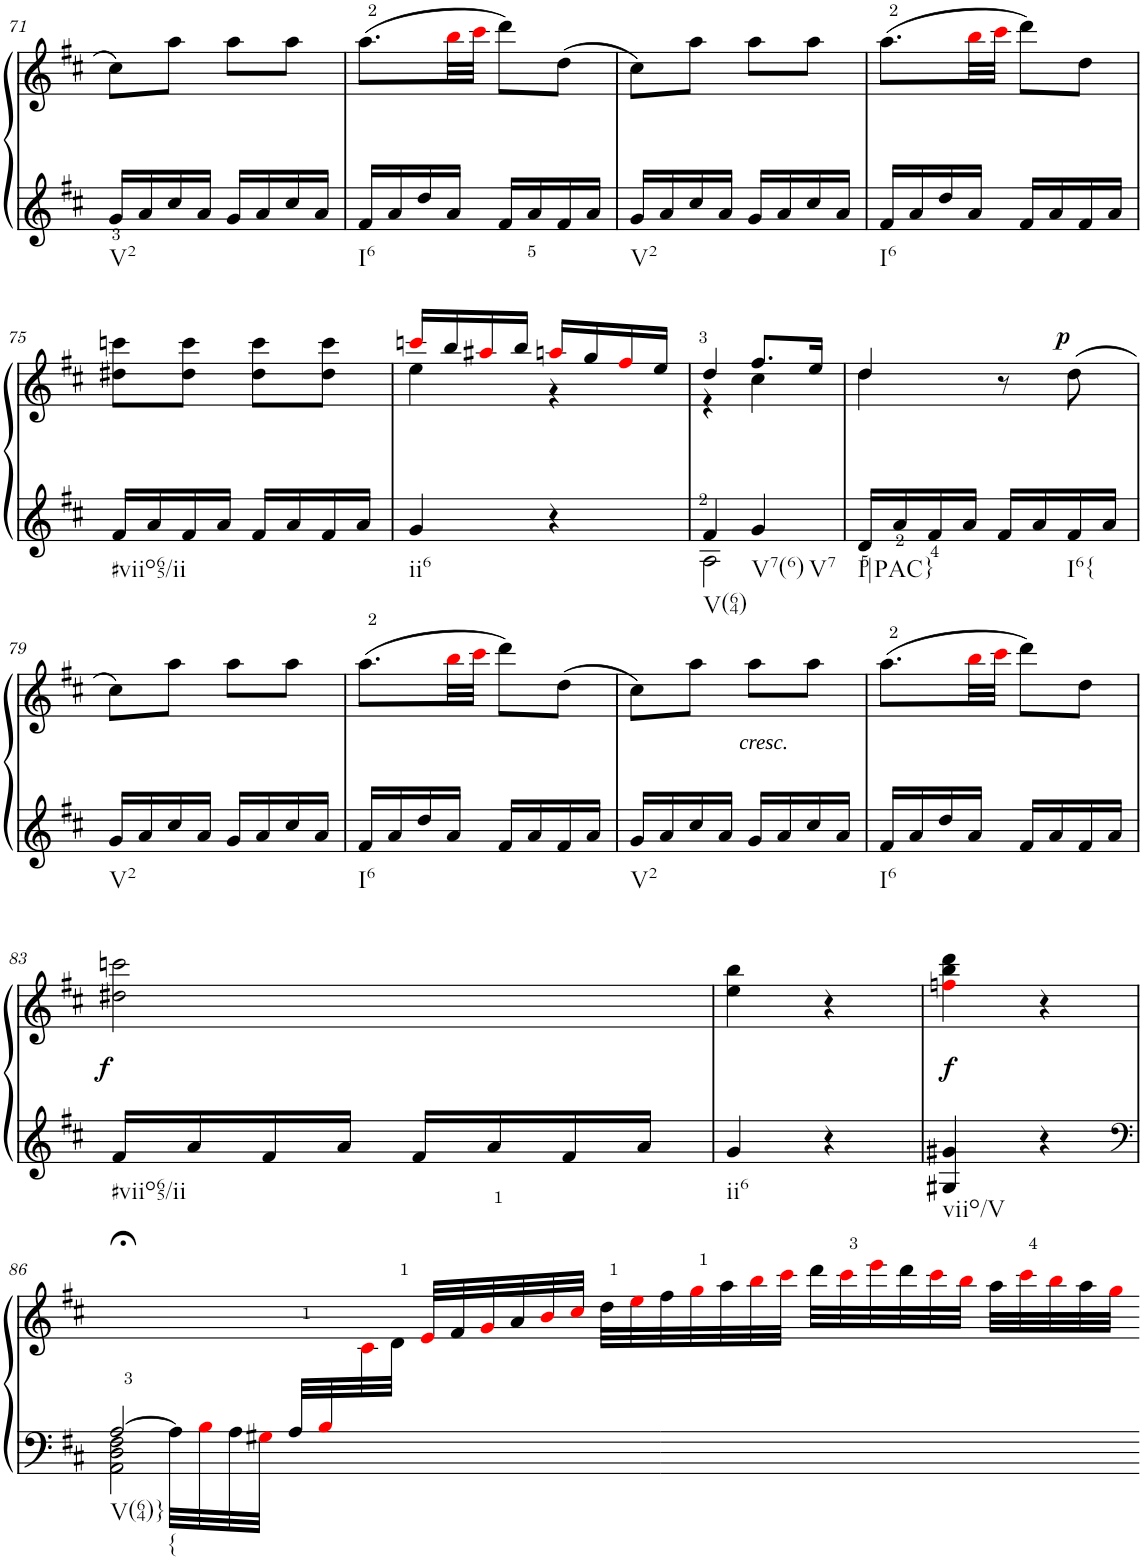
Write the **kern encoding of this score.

**kern	**kern	**dynam	**harte
*part1	*part1	*part1	*part1
*staff2	*staff1	*staff1/2	*
*I"Piano	*	*	*
*I'Pno	*	*	*
!!LO:PB:g=z
*clefG2	*clefG2	*	*
*k[f#c#]	*k[f#c#]	*	*
*M2/4	*M2/4	*	*
=71	=71	=71	=71
16g/LL	8cc#\L	.	.
16a/	.	.	.
16cc#/	8aa\J	.	.
16a/JJ	.	.	.
16g/LL	8aa\L	.	.
16a/	.	.	.
16cc#/	8aa\J	.	.
16a/JJ	.	.	.
=72	=72	=72	=72
16f#/LL	(8.aa\L	.	.
16a/	.	.	.
16dd/	.	.	.
16a/JJ	32bbi\LL	.	.
.	32ccc#i\JJJ	.	.
16f#/LL	8ddd\L)	.	.
16a/	.	.	.
16f#/	(8dd\J	.	.
16a/JJ	.	.	.
=73	=73	=73	=73
16g/LL	8cc#\L)	.	.
16a/	.	.	.
16cc#/	8aa\J	.	.
16a/JJ	.	.	.
16g/LL	8aa\L	.	.
16a/	.	.	.
16cc#/	8aa\J	.	.
16a/JJ	.	.	.
=74	=74	=74	=74
16f#/LL	(8.aa\L	.	.
16a/	.	.	.
16dd/	.	.	.
16a/JJ	32bbi\LL	.	.
.	32ccc#i\JJJ	.	.
16f#/LL	8ddd\L)	.	.
16a/	.	.	.
16f#/	8dd\J	.	.
16a/JJ	.	.	.
!!LO:LB:g=z
=75	=75	=75	=75
16f#/LL	8dd#X\ 8cccn\L	.	.
16a/	.	.	.
16f#/	8dd#\ 8ccc\J	.	.
16a/JJ	.	.	.
16f#/LL	8dd#\ 8ccc\L	.	.
16a/	.	.	.
16f#/	8dd#\ 8ccc\J	.	.
16a/JJ	.	.	.
=76	=76	=76	=76
*	*^	*	*
4g/	16cccni/LL	4ee\	.	.
.	16bb/	.	.	.
.	16aa#Xi/	.	.	.
.	16bb/JJ	.	.	.
4r	16aani/LL	4r	.	.
.	16gg/	.	.	.
.	16ff#i/	.	.	.
.	16ee/JJ	.	.	.
=77	=77	=77	=77	=77
*^	*	*	*	*
4f#/	2A\	4dd/	4r	.	.
4g/	.	8.ff#/L	4cc#\	.	.
.	.	16ee/Jk	.	.	.
*v	*v	*	*	*	*
=78	=78	=78	=78	=78
16d/LL	4dd/	4dd\	.	.
16a/	.	.	.	.
16f#/	.	.	.	.
16a/JJ	.	.	.	.
16f#/LL	8r	4ryy	.	.
16a/	.	.	.	.
!	!	!	!LO:DY:a	!
16f#/	(>8dd\	.	p	.
16a/JJ	.	.	.	.
*	*v	*v	*	*
!!LO:LB:g=z
=79	=79	=79	=79
16g/LL	8cc#\L)	.	.
16a/	.	.	.
16cc#/	8aa\J	.	.
16a/JJ	.	.	.
16g/LL	8aa\L	.	.
16a/	.	.	.
16cc#/	8aa\J	.	.
16a/JJ	.	.	.
=80	=80	=80	=80
16f#/LL	(8.aa\L	.	.
16a/	.	.	.
16dd/	.	.	.
16a/JJ	32bbi\LL	.	.
.	32ccc#i\JJJ	.	.
16f#/LL	8ddd\L)	.	.
16a/	.	.	.
16f#/	(8dd\J	.	.
16a/JJ	.	.	.
=81	=81	=81	=81
16g/LL	8cc#\L)	.	.
16a/	.	.	.
16cc#/	8aa\J	.	.
16a/JJ	.	.	.
!	!	!LO:DY:b	!
16g/LL	8aa\L	other-dynamics	.
16a/	.	.	.
16cc#/	8aa\J	.	.
16a/JJ	.	.	.
=82	=82	=82	=82
16f#/LL	(8.aa\L	.	.
16a/	.	.	.
16dd/	.	.	.
16a/JJ	32bbi\LL	.	.
.	32ccc#i\JJJ	.	.
16f#/LL	8ddd\L)	.	.
16a/	.	.	.
16f#/	8dd\J	.	.
16a/JJ	.	.	.
!!LO:LB:g=z
=83	=83	=83	=83
!	!	!LO:DY:b	!
16f#/LL	2dd#X\ 2cccn\	f	.
16a/	.	.	.
16f#/	.	.	.
16a/JJ	.	.	.
16f#/LL	.	.	.
16a/	.	.	.
16f#/	.	.	.
16a/JJ	.	.	.
=84	=84	=84	=84
4g/	4ee\ 4bb\	.	.
4r	4r	.	.
=85	=85	=85	=85
!	!	!LO:DY:b	!
4G#X/ 4g#X/	4ffni\ 4bb\ 4ddd\	f	.
4r	4r	.	.
!!LO:LB:g=z
=86	=86	=86	=86
*clefF4	*	*	*
*^	*	*	*
[>2A;</	2AA\ 2D\ 2F#\	2ryy	.	.
=86X7-	=86X7-	=86X7-	=86X7-	=86X7-
!	!	!	!	!LO:H:kt={
32A\LLL]	2ryy	32ryy	.	N
32Bi\	.	16.ryy	.	.
32A\	.	.	.	.
32G#Xi\JJJ	.	.	.	.
32A/LLL	.	16ryy	.	.
32Bi/	.	.	.	.
4ryy	.	32c#i\	.	.
.	.	32d\JJJ	.	.
.	.	32ei/LLL	.	.
.	.	32f#/	.	.
.	.	32gi/	.	.
.	.	32a/	.	.
.	.	32bi/	.	.
.	.	32cc#i/JJJ	.	.
16ryy	.	32dd\LLL	.	.
.	.	32eei\	.	.
*v	*v	*	*	*
=86X8-	=86X8-	=86X8-	=86X8-
2ryy	32ff#\	.	.
.	32ggi\	.	.
.	32aa\	.	.
.	32bbi\	.	.
.	32ccc#i\JJJ	.	.
.	32ddd\LLL	.	.
.	32ccc#i\	.	.
.	32eeei\	.	.
.	32ddd\	.	.
.	32ccc#i\	.	.
.	32bbi\JJJ	.	.
.	32aa\LLL	.	.
.	32ccc#i\	.	.
.	32bbi\	.	.
.	32aa\	.	.
.	32ggi\JJJ	.	.
=-	=-	=-	=-
*-	*-	*-	*-
